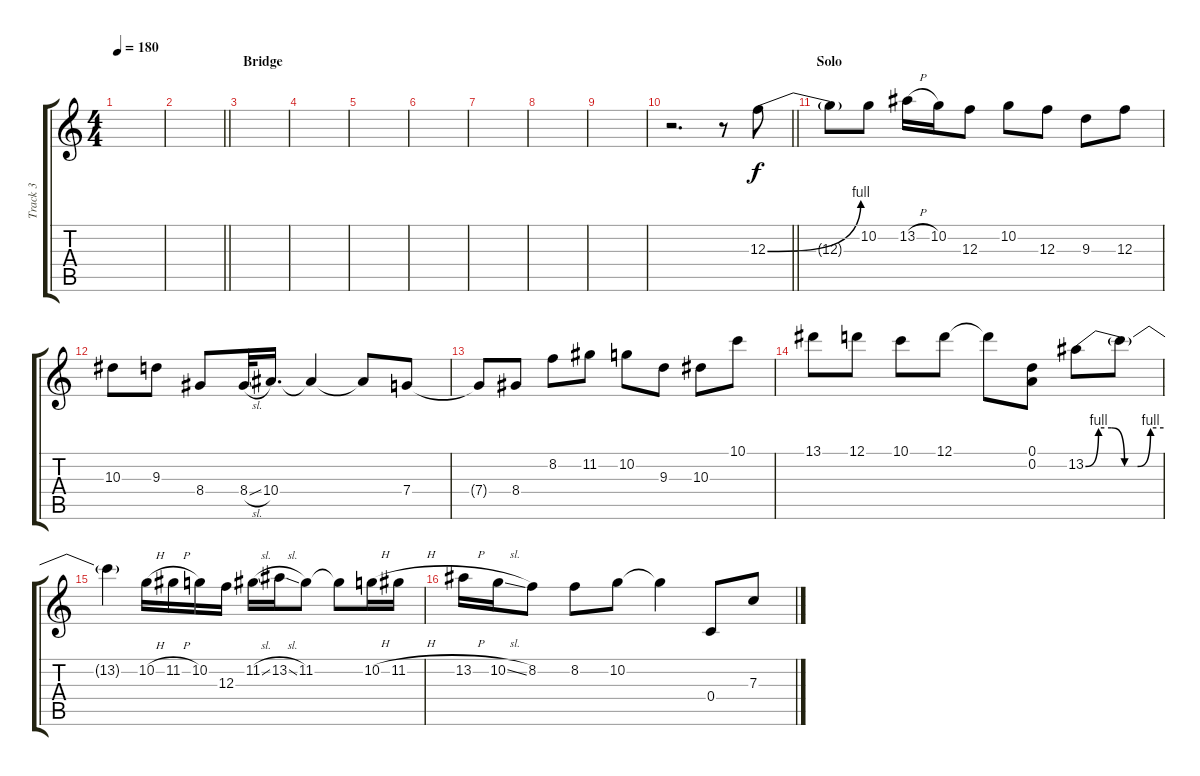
\track ("Track 3" "Track 3") {instrument distortionguitar}
\staff {score tabs}
\tuning (D4 A3 F3 C3 G2 C2) {hide}
\ts (4 4)
\tempo 180
\clef g2
\ks c
|
\barLineRight lightlight
|
\section ("" "Bridge")
|
|
|
|
|
|
|
\barLineRight lightlight
r.2{d} r.8 12.3{be (bend 0 0 60 4)}.8 |
\section ("" "Solo")
12.3{t}.8 10.2.8 13.2{h}.16 10.2.16 12.3.8 10.2.8 12.3.8 9.3.8 12.3.8 |
10.3.8 9.3.8 8.4.8 8.4{sl}.32 10.4.16{d} 10.4{t}.4 10.4{t}.8 7.4.8 |
7.4{t}.8 8.4.8 8.2.8 11.2.8 10.2.8 9.3.8 10.3.8 10.1.8 |
13.1.8 12.1.8 10.1.8 12.1.8 12.1{t}.8 (0.1 0.2).8 13.2{be (custom 0 0 10 4 20 4 30 0 40 0 50 4 60 4)}.8 13.2{t}.8 |
13.2{t}.4 10.2{h}.16 11.2{h}.16 10.2.16 12.3.16 11.2{sl}.16 13.2{sl}.16 11.2.8 11.2{t}.8 10.2{h}.16 11.2{h}.16 |
13.2{h}.16 10.2{sl}.16 8.2.8 8.2.8 10.2.8 10.2{t}.4 0.4.8 7.3.8
